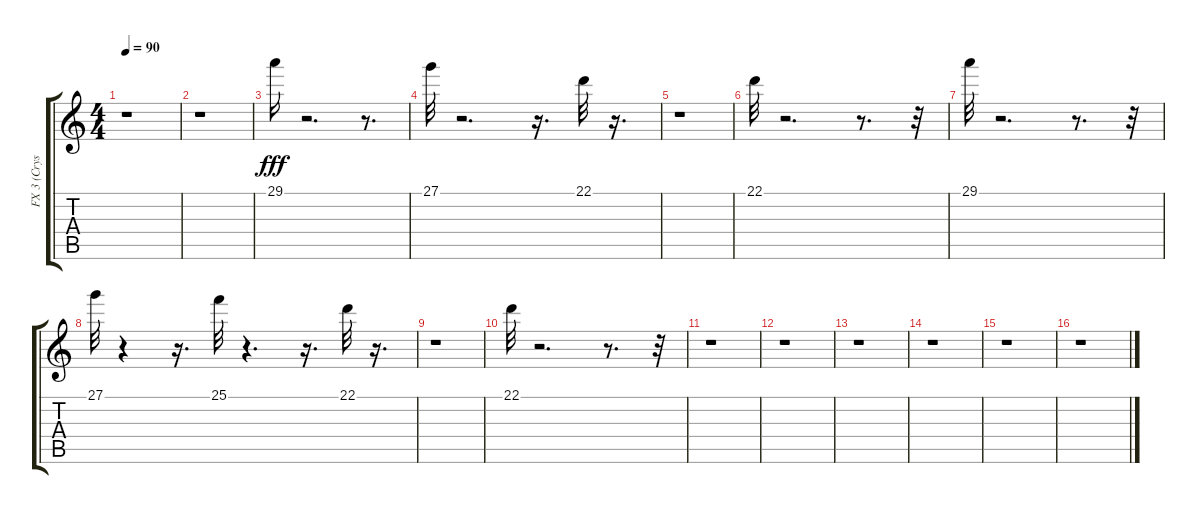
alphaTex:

\track ("FX 3 (Crystal)" "FX 3 (Crys") {instrument fx3crystal}
\staff {score tabs}
\tuning (E4 B3 G3 D3 A2 E2) {hide}
\ts (4 4)
\tempo 90
\clef g2
\ks c
r.1{dy fff} |
r.1 |
29.1.16 r.2{d} r.8{d} |
27.1.32 r.2{d} r.16{d} 22.1.32 r.16{d} |
r.1 |
22.1.32 r.2{d} r.8{d} r.32 |
29.1.32 r.2{d} r.8{d} r.32 |
27.1.32 r.4 r.16{d} 25.1.32 r.4{d} r.16{d} 22.1.32 r.16{d} |
r.1 |
22.1.32 r.2{d} r.8{d} r.32 |
r.1 |
r.1 |
r.1 |
r.1 |
r.1 |
r.1
